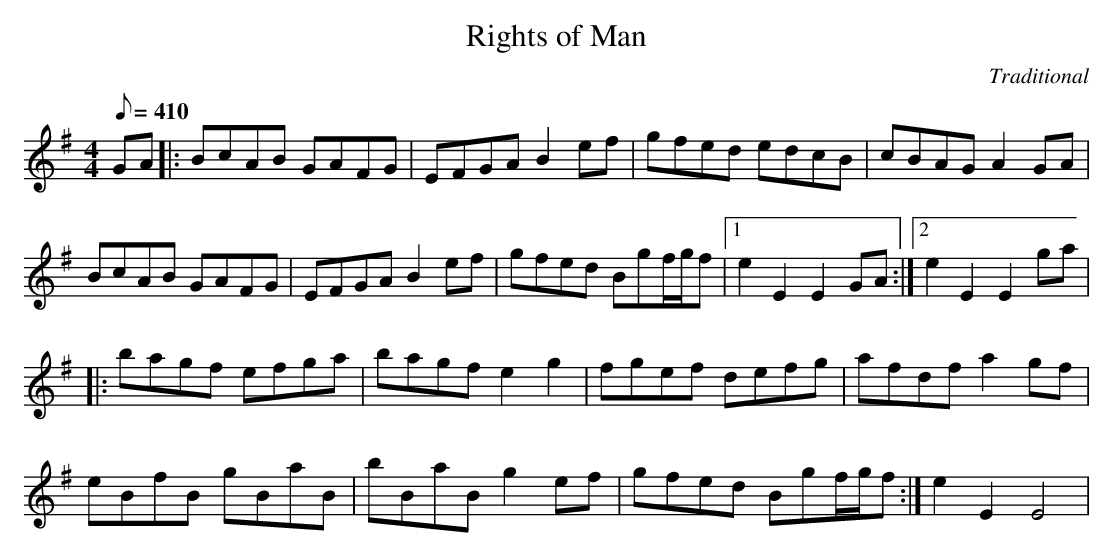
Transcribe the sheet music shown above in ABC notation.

X:1
T:Rights of Man
C:Traditional
M:4/4
L:1/8
Q:1/8=410
K:G
GA|:BcAB GAFG|EFGA B2ef|gfed edcB|cBAG A2GA|
BcAB GAFG|EFGA B2ef|gfed Bgf/g/f|1 e2E2 E2GA:|2 e2E2 E2ga|
|:bagf efga|bagf e2g2|fgef defg|afdf a2gf|
eBfB gBaB|bBaB g2ef|gfed Bgf/g/f:|e2E2 E4|
